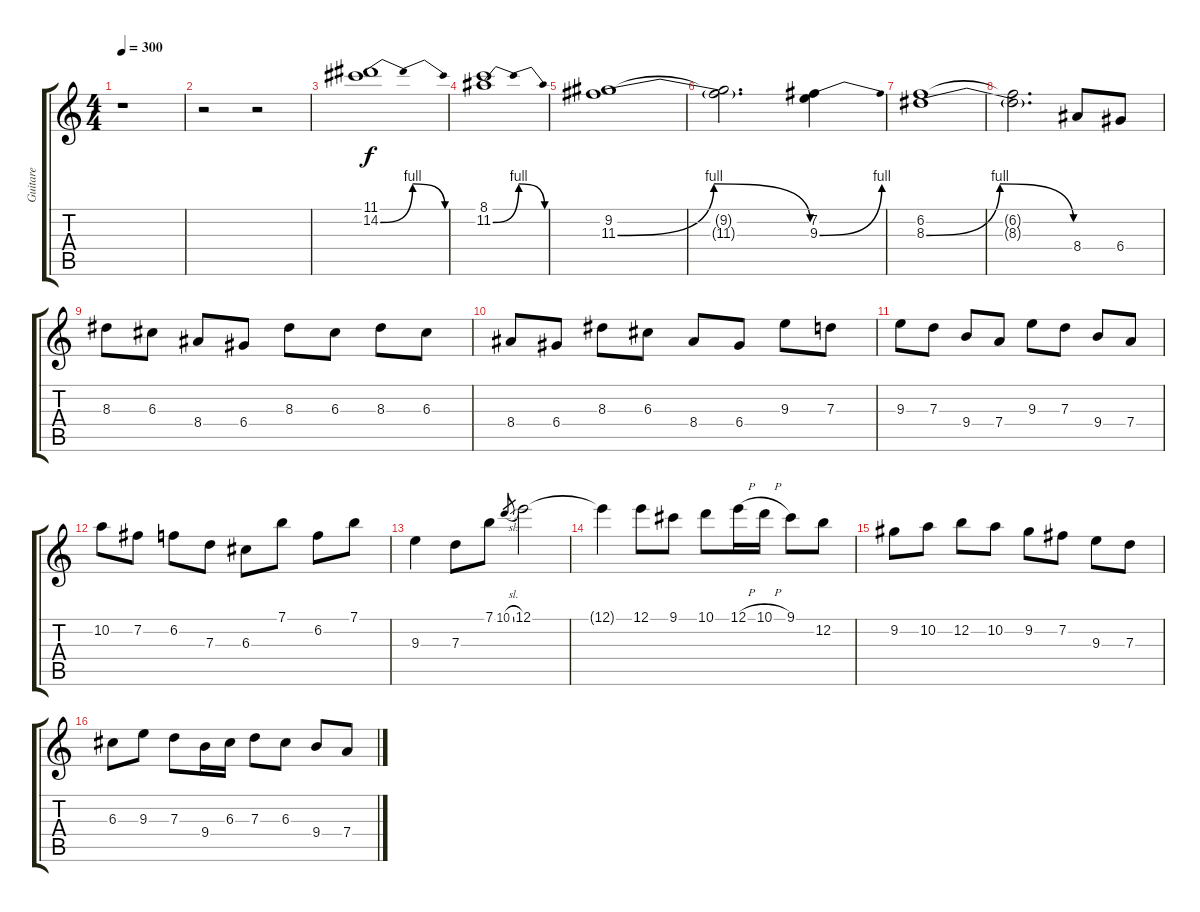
\track ("Guitare" "Guitare") {instrument overdrivenguitar}
\staff {score tabs}
\tuning (E4 B3 G3 D3 A2 E2) {hide}
\ts (4 4)
\tempo 300
\clef g2
\ks c
r.1{dy f} |
r.2 r.2 |
(11.1 14.2{be (bendrelease 0 0 15 4 50 4 60 0)}).1 |
(8.1 11.2{be (bendrelease 0 0 15 4 50 4 60 0)}).1 |
(9.2 11.3{be (bendrelease 0 0 15 4 50 4 60 0)}).1 |
(9.2{t} 11.3{t}).2{d} (7.2 9.3{be (bend 0 0 60 4)}).4 |
(6.2 8.3{be (bendrelease 0 0 15 4 50 4 60 0)}).1 |
(6.2{t} 8.3{t}).2{d} 8.4.8 6.4.8 |
8.3.8 6.3.8 8.4.8 6.4.8 8.3.8 6.3.8 8.3.8 6.3.8 |
8.4.8 6.4.8 8.3.8 6.3.8 8.4.8 6.4.8 9.3.8 7.3.8 |
9.3.8 7.3.8 9.4.8 7.4.8 9.3.8 7.3.8 9.4.8 7.4.8 |
10.2.8 7.2.8 6.2.8 7.3.8 6.3.8 7.1.8 6.2.8 7.1.8 |
9.3.4 7.3.8 7.1.8 10.1{sl}.8{gr} 12.1.2 |
12.1{t}.4 12.1.8 9.1.8 10.1.8 12.1{h}.16 10.1{h}.16 9.1.8 12.2.8 |
9.2.8 10.2.8 12.2.8 10.2.8 9.2.8 7.2.8 9.3.8 7.3.8 |
6.3.8 9.3.8 7.3.8 9.4.16 6.3.16 7.3.8 6.3.8 9.4.8 7.4.8
